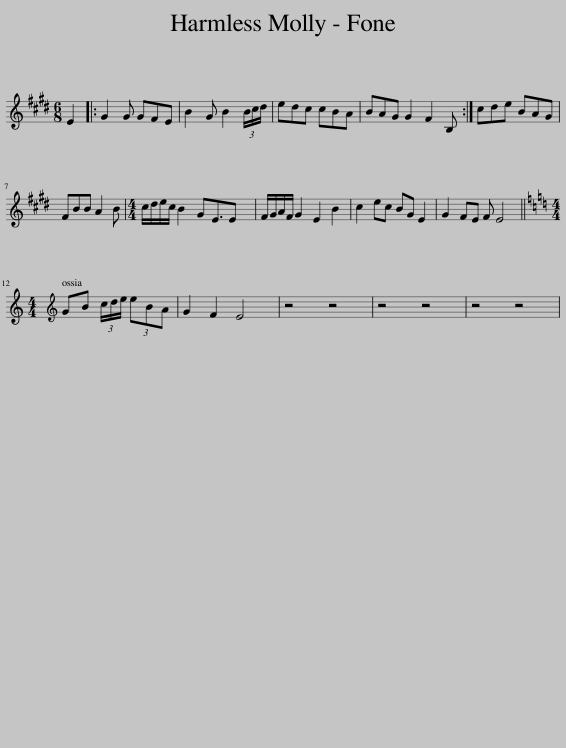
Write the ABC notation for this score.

X:1
L:1/8
M:6/8
I:linebreak $
K:E
V:1 treble
V:1
 E2 |: G2 G GFE | B2 G B2 (3B/c/d/ | edc cBA | BAG G2 F2 B, :| %5
 cde BAG |$ FBB A2 B |[M:4/4] c/d/e/c/ B2 GE3/2E x/ | F/G/A/F/ G2 E2 B2 | c2 ec BG E2 | %10
 G2 FE F E4 ||$[K:C][M:4/4][K:treble] GB (3c/d/e/ (3eBA | G2 F2 E4 | z4 z4 | z4 z4 | %15
 z4 z4 | %16
